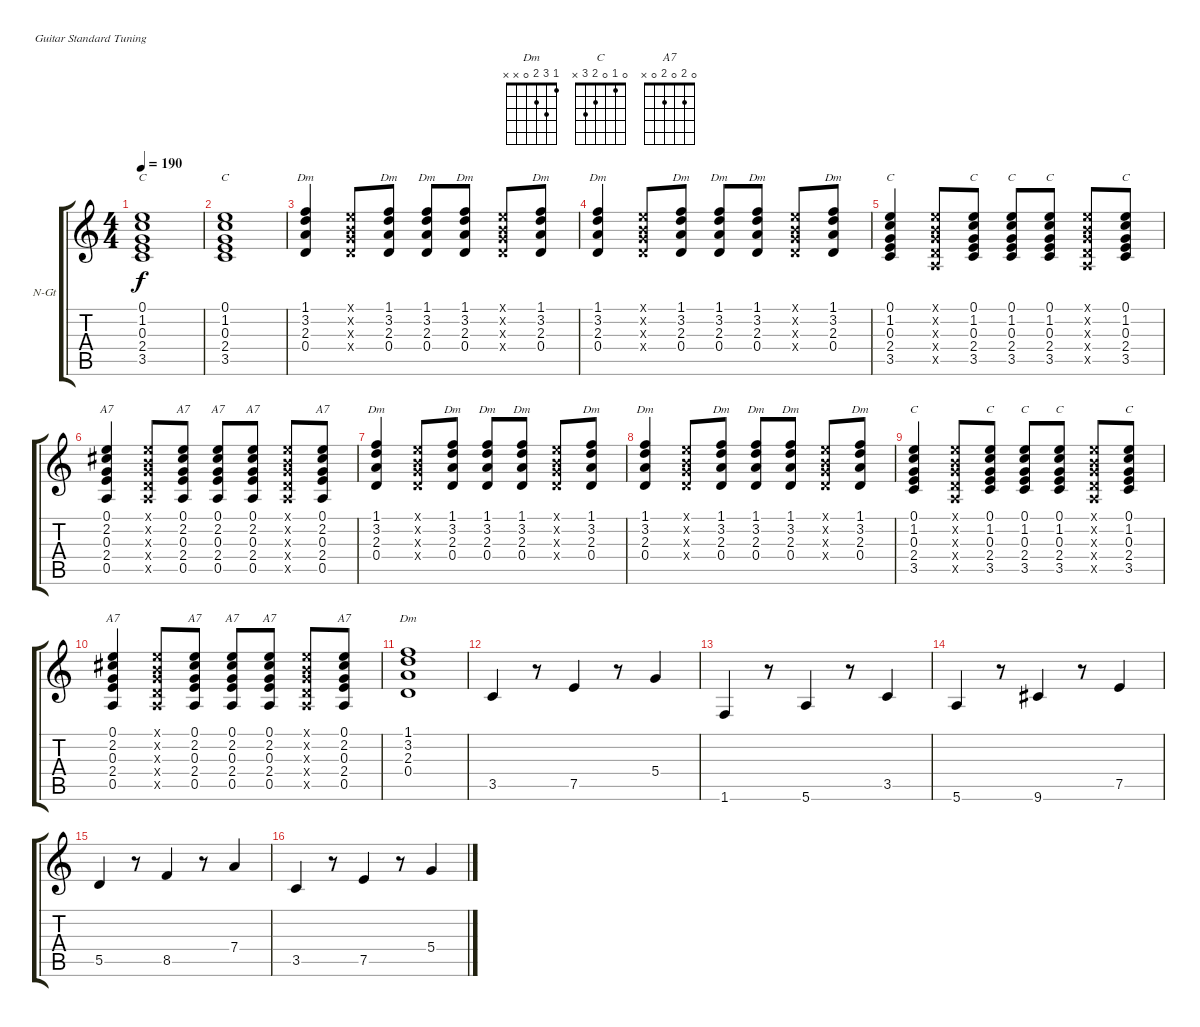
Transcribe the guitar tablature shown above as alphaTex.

\bracketExtendMode groupsimilarinstruments
\firstSystemTrackNameOrientation horizontal
\otherSystemsTrackNameOrientation horizontal
\track ("Gabriela" "N-Gt") {instrument acousticguitarnylon}
\staff {score tabs}
\tuning (E4 B3 G3 D3 A2 E2)
\chord ("Dm" 1 3 2 0 x x)
\chord ("C" 0 1 0 2 3 x)
\chord ("A7" 0 2 0 2 0 x)
\ts (4 4)
\tempo 190
\clef g2
\ks c
(0.1 1.2 0.3 2.4 3.5).1{ch "C" dy f} |
(0.1 1.2 0.3 2.4 3.5).1{ch "C"} |
(1.1 3.2 2.3 0.4).4{ch "Dm"} (0.1{x} 0.2{x} 0.3{x} 0.4{x}).8 (1.1 3.2 2.3 0.4).8{ch "Dm"} (1.1 3.2 2.3 0.4).8{ch "Dm"} (1.1 3.2 2.3 0.4).8{ch "Dm"} (0.1{x} 0.2{x} 0.3{x} 0.4{x}).8 (1.1 3.2 2.3 0.4).8{ch "Dm"} |
(1.1 3.2 2.3 0.4).4{ch "Dm"} (0.1{x} 0.2{x} 0.3{x} 0.4{x}).8 (1.1 3.2 2.3 0.4).8{ch "Dm"} (1.1 3.2 2.3 0.4).8{ch "Dm"} (1.1 3.2 2.3 0.4).8{ch "Dm"} (0.1{x} 0.2{x} 0.3{x} 0.4{x}).8 (1.1 3.2 2.3 0.4).8{ch "Dm"} |
(0.1 1.2 0.3 2.4 3.5).4{ch "C"} (0.1{x} 0.2{x} 0.3{x} 0.4{x} 0.5{x}).8 (0.1 1.2 0.3 2.4 3.5).8{ch "C"} (0.1 1.2 0.3 2.4 3.5).8{ch "C"} (0.1 1.2 0.3 2.4 3.5).8{ch "C"} (0.1{x} 0.2{x} 0.3{x} 0.4{x} 0.5{x}).8 (0.1 1.2 0.3 2.4 3.5).8{ch "C"} |
(0.1 2.2 0.3 2.4 0.5).4{ch "A7"} (0.1{x} 0.2{x} 0.3{x} 0.4{x} 0.5{x}).8 (0.1 2.2 0.3 2.4 0.5).8{ch "A7"} (0.1 2.2 0.3 2.4 0.5).8{ch "A7"} (0.1 2.2 0.3 2.4 0.5).8{ch "A7"} (0.1{x} 0.2{x} 0.3{x} 0.4{x} 0.5{x}).8 (0.1 2.2 0.3 2.4 0.5).8{ch "A7"} |
(1.1 3.2 2.3 0.4).4{ch "Dm"} (0.1{x} 0.2{x} 0.3{x} 0.4{x}).8 (1.1 3.2 2.3 0.4).8{ch "Dm"} (1.1 3.2 2.3 0.4).8{ch "Dm"} (1.1 3.2 2.3 0.4).8{ch "Dm"} (0.1{x} 0.2{x} 0.3{x} 0.4{x}).8 (1.1 3.2 2.3 0.4).8{ch "Dm"} |
(1.1 3.2 2.3 0.4).4{ch "Dm"} (0.1{x} 0.2{x} 0.3{x} 0.4{x}).8 (1.1 3.2 2.3 0.4).8{ch "Dm"} (1.1 3.2 2.3 0.4).8{ch "Dm"} (1.1 3.2 2.3 0.4).8{ch "Dm"} (0.1{x} 0.2{x} 0.3{x} 0.4{x}).8 (1.1 3.2 2.3 0.4).8{ch "Dm"} |
(0.1 1.2 0.3 2.4 3.5).4{ch "C"} (0.1{x} 0.2{x} 0.3{x} 0.4{x} 0.5{x}).8 (0.1 1.2 0.3 2.4 3.5).8{ch "C"} (0.1 1.2 0.3 2.4 3.5).8{ch "C"} (0.1 1.2 0.3 2.4 3.5).8{ch "C"} (0.1{x} 0.2{x} 0.3{x} 0.4{x} 0.5{x}).8 (0.1 1.2 0.3 2.4 3.5).8{ch "C"} |
(0.1 2.2 0.3 2.4 0.5).4{ch "A7"} (0.1{x} 0.2{x} 0.3{x} 0.4{x} 0.5{x}).8 (0.1 2.2 0.3 2.4 0.5).8{ch "A7"} (0.1 2.2 0.3 2.4 0.5).8{ch "A7"} (0.1 2.2 0.3 2.4 0.5).8{ch "A7"} (0.1{x} 0.2{x} 0.3{x} 0.4{x} 0.5{x}).8 (0.1 2.2 0.3 2.4 0.5).8{ch "A7"} |
(1.1 3.2 2.3 0.4).1{ch "Dm"} |
3.5.4 r.8 7.5.4 r.8 5.4.4 |
1.6.4 r.8 5.6.4 r.8 3.5.4 |
5.6.4 r.8 9.6.4 r.8 7.5.4 |
5.5.4 r.8 8.5.4 r.8 7.4.4 |
3.5.4 r.8 7.5.4 r.8 5.4.4
